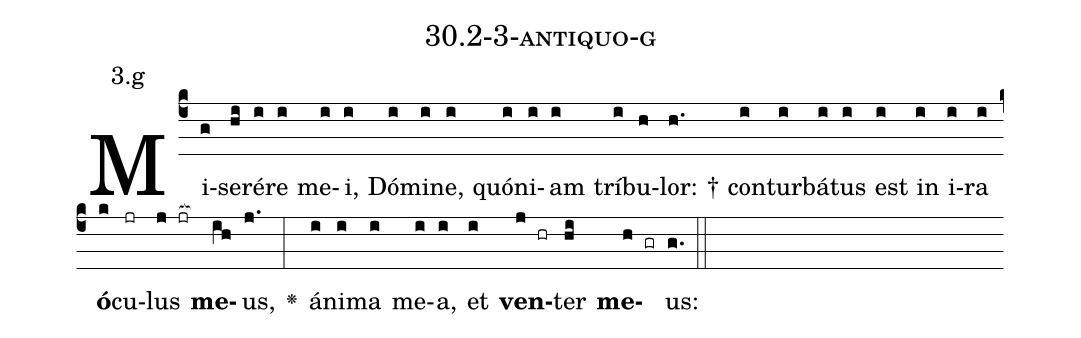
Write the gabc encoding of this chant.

name: 30.2-3-antiquo-g;
annotation: 3.g;
%%
(c4)Mi(g)se(hi)ré(i)re(i) me(i)i,(i) Dó(i)mi(i)ne,(i) quón(i)i(i)am(i) trí(i)bu(h)lor: †(h.) con(i)tur(i)bá(i)tus(i) est(i) in(i) i(i)ra(i) <b>ó</b>(k)cu(jr)lus(j jr[ocb:1{]) <b>me</b>(ih[ocb:0}])us,(j.) <v>\greheightstar</v>(:) á(i)ni(i)ma(i) me(i)a,(i) et(i) <b>ven</b>(j hr)ter(hi) <b>me</b>(h gr)us:(g.) (::)


%E(i) u(i) o(j) u(hi) a(h) e.(g.) (::)
